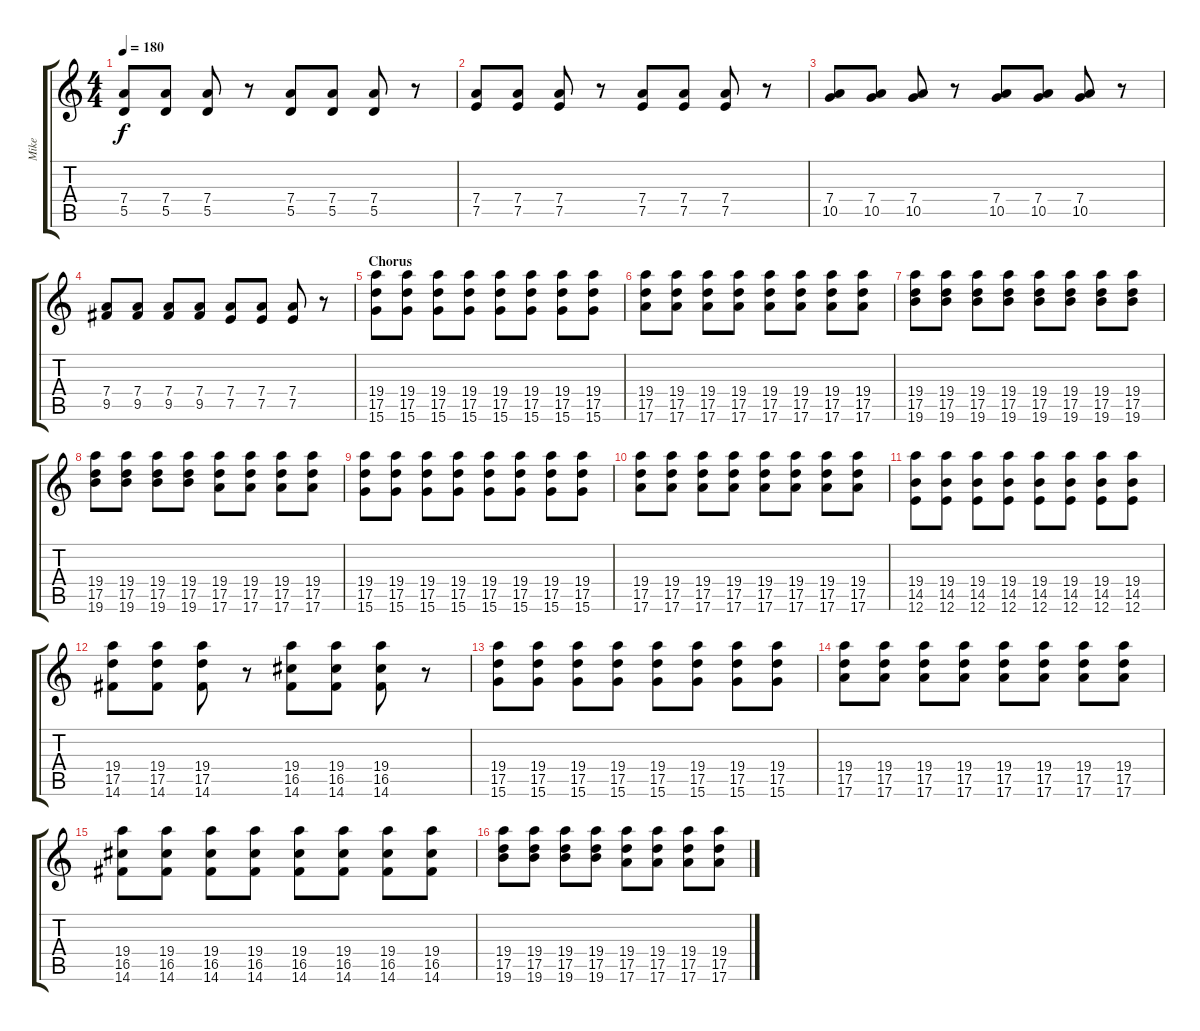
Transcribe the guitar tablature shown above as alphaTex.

\track ("Mike" "Mike") {instrument acousticguitarsteel}
\staff {score tabs}
\tuning (E4 B3 G3 D3 A2 E2) {hide}
\ts (4 4)
\tempo 180
\clef g2
\ks c
(7.4 5.5).8{dy f} (7.4 5.5).8 (7.4 5.5).8 r.8 (7.4 5.5).8 (7.4 5.5).8 (7.4 5.5).8 r.8 |
(7.4 7.5).8 (7.4 7.5).8 (7.4 7.5).8 r.8 (7.4 7.5).8 (7.4 7.5).8 (7.4 7.5).8 r.8 |
(7.4 10.5).8 (7.4 10.5).8 (7.4 10.5).8 r.8 (7.4 10.5).8 (7.4 10.5).8 (7.4 10.5).8 r.8 |
(7.4 9.5).8 (7.4 9.5).8 (7.4 9.5).8 (7.4 9.5).8 (7.4 7.5).8 (7.4 7.5).8 (7.4 7.5).8 r.8 |
\section ("" "Chorus")
(19.4 17.5 15.6).8{volume 10 instrument distortionguitar} (19.4 17.5 15.6).8 (19.4 17.5 15.6).8 (19.4 17.5 15.6).8 (19.4 17.5 15.6).8 (19.4 17.5 15.6).8 (19.4 17.5 15.6).8 (19.4 17.5 15.6).8 |
(19.4 17.5 17.6).8 (19.4 17.5 17.6).8 (19.4 17.5 17.6).8 (19.4 17.5 17.6).8 (19.4 17.5 17.6).8 (19.4 17.5 17.6).8 (19.4 17.5 17.6).8 (19.4 17.5 17.6).8 |
(19.4 17.5 19.6).8 (19.4 17.5 19.6).8 (19.4 17.5 19.6).8 (19.4 17.5 19.6).8 (19.4 17.5 19.6).8 (19.4 17.5 19.6).8 (19.4 17.5 19.6).8 (19.4 17.5 19.6).8 |
(19.4 17.5 19.6).8 (19.4 17.5 19.6).8 (19.4 17.5 19.6).8 (19.4 17.5 19.6).8 (19.4 17.5 17.6).8 (19.4 17.5 17.6).8 (19.4 17.5 17.6).8 (19.4 17.5 17.6).8 |
(19.4 17.5 15.6).8 (19.4 17.5 15.6).8 (19.4 17.5 15.6).8 (19.4 17.5 15.6).8 (19.4 17.5 15.6).8 (19.4 17.5 15.6).8 (19.4 17.5 15.6).8 (19.4 17.5 15.6).8 |
(19.4 17.5 17.6).8 (19.4 17.5 17.6).8 (19.4 17.5 17.6).8 (19.4 17.5 17.6).8 (19.4 17.5 17.6).8 (19.4 17.5 17.6).8 (19.4 17.5 17.6).8 (19.4 17.5 17.6).8 |
(19.4 14.5 12.6).8 (19.4 14.5 12.6).8 (19.4 14.5 12.6).8 (19.4 14.5 12.6).8 (19.4 14.5 12.6).8 (19.4 14.5 12.6).8 (19.4 14.5 12.6).8 (19.4 14.5 12.6).8 |
(19.4 17.5 14.6).8 (19.4 17.5 14.6).8 (19.4 17.5 14.6).8 r.8 (19.4 16.5 14.6).8 (19.4 16.5 14.6).8 (19.4 16.5 14.6).8 r.8 |
(19.4 17.5 15.6).8 (19.4 17.5 15.6).8 (19.4 17.5 15.6).8 (19.4 17.5 15.6).8 (19.4 17.5 15.6).8 (19.4 17.5 15.6).8 (19.4 17.5 15.6).8 (19.4 17.5 15.6).8 |
(19.4 17.5 17.6).8 (19.4 17.5 17.6).8 (19.4 17.5 17.6).8 (19.4 17.5 17.6).8 (19.4 17.5 17.6).8 (19.4 17.5 17.6).8 (19.4 17.5 17.6).8 (19.4 17.5 17.6).8 |
(19.4 16.5 14.6).8 (19.4 16.5 14.6).8 (19.4 16.5 14.6).8 (19.4 16.5 14.6).8 (19.4 16.5 14.6).8 (19.4 16.5 14.6).8 (19.4 16.5 14.6).8 (19.4 16.5 14.6).8 |
(19.4 17.5 19.6).8 (19.4 17.5 19.6).8 (19.4 17.5 19.6).8 (19.4 17.5 19.6).8 (19.4 17.5 17.6).8 (19.4 17.5 17.6).8 (19.4 17.5 17.6).8 (19.4 17.5 17.6).8
